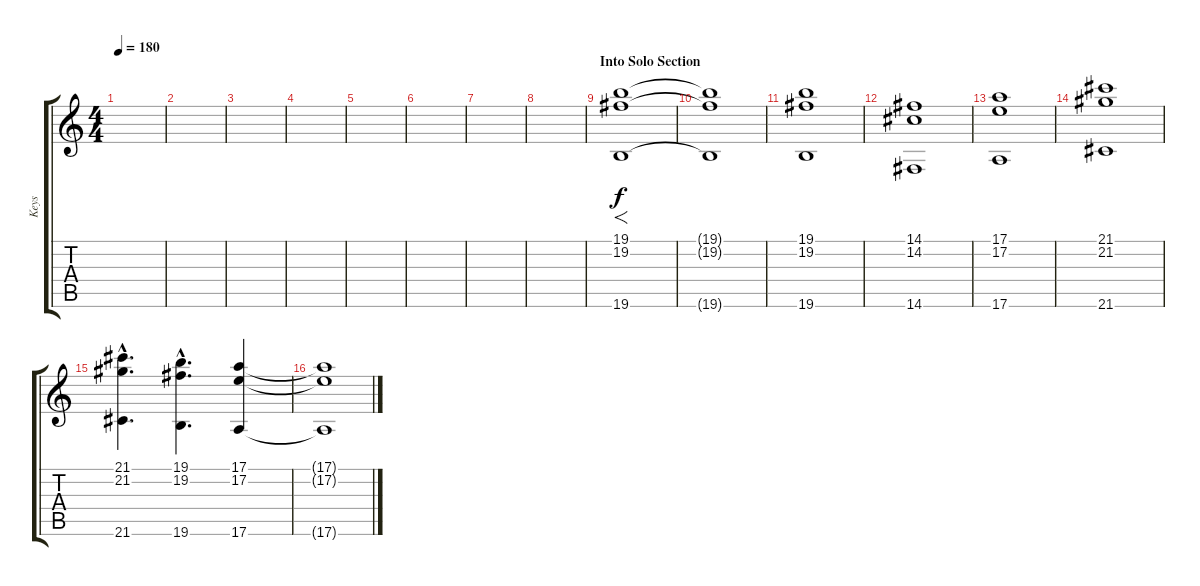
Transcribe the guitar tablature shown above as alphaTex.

\track ("Keys" "Keys") {instrument pad4choir}
\staff {score tabs}
\tuning (E4 B3 G3 D3 A2 E2) {hide}
\ts (4 4)
\tempo 180
\clef g2
\ks c
|
|
|
|
|
|
|
|
\section ("" "Into Solo Section")
(19.1 19.2 19.6).1{f} |
(19.1{t} 19.2{t} 19.6{t}).1 |
(19.1 19.2 19.6).1 |
(14.1 14.2 14.6).1 |
(17.1 17.2 17.6).1 |
(21.1 21.2 21.6).1 |
(21.1{hac} 21.2{hac} 21.6{hac}).4{d} (19.1{hac} 19.2{hac} 19.6{hac}).4{d} (17.1 17.2 17.6).4 |
(17.1{t} 17.2{t} 17.6{t}).1
